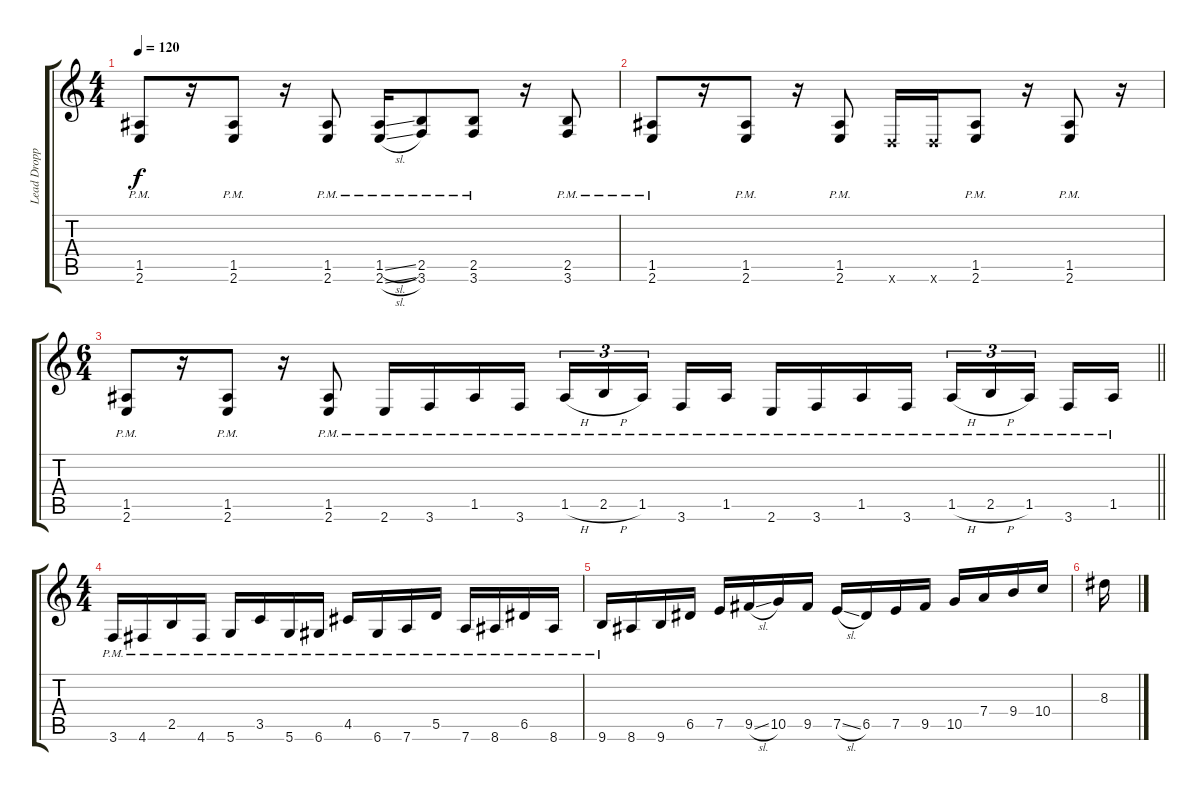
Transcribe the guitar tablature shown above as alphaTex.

\track ("Lead Dropped D " "Lead Dropp") {instrument distortionguitar}
\staff {score tabs}
\tuning (E4 B3 G3 D3 A2 D2) {hide}
\ts (4 4)
\tempo 120
\clef g2
\ks c
(1.5{pm} 2.6{pm}).8{dy f} r.16 (1.5{pm} 2.6{pm}).8 r.16 (1.5{pm} 2.6{pm}).8 (1.5{sl pm} 2.6{sl pm}).16 (2.5{pm} 3.6{pm}).8 (2.5{pm} 3.6{pm}).8 r.16 (2.5{pm} 3.6{pm}).8 |
(1.5{pm} 2.6{pm}).8 r.16 (1.5{pm} 2.6{pm}).8 r.16 (1.5{pm} 2.6{pm}).8 0.6{x}.16 0.6{x}.16 (1.5{pm} 2.6{pm}).8 r.16 (1.5{pm} 2.6{pm}).8 r.16 |
\ts (6 4)
\barLineRight lightlight
(1.5{pm} 2.6{pm}).8 r.16 (1.5{pm} 2.6{pm}).8 r.16 (1.5{pm} 2.6{pm}).8 2.6{pm}.16 3.6{pm}.16 1.5{pm}.16 3.6{pm}.16 1.5{h pm}.16{tu (3 2)} 2.5{h pm}.16{tu (3 2)} 1.5{pm}.16{tu (3 2) beam splitsecondary} 3.6{pm}.16 1.5{pm}.16 2.6{pm}.16 3.6{pm}.16 1.5{pm}.16 3.6{pm}.16{beam splitsecondary} 1.5{h pm}.16{tu (3 2)} 2.5{h pm}.16{tu (3 2)} 1.5{pm}.16{tu (3 2) beam splitsecondary} 3.6{pm}.16 1.5{pm}.16 |
\ts (4 4)
\section ("" "")
3.6{pm}.16 4.6{pm}.16 2.5{pm}.16 4.6{pm}.16 5.6{pm}.16 3.5{pm}.16 5.6{pm}.16 6.6{pm}.16 4.5{pm}.16 6.6{pm}.16 7.6{pm}.16 5.5{pm}.16 7.6{pm}.16 8.6{pm}.16 6.5{pm}.16 8.6{pm}.16 |
9.6{pm}.16 8.6.16 9.6.16 6.5.16 7.5.16 9.5{sl}.16 10.5.16 9.5.16 7.5{sl}.16 6.5.16 7.5.16 9.5.16 10.5.16 7.4.16 9.4.16 10.4.16 |
8.3.16
